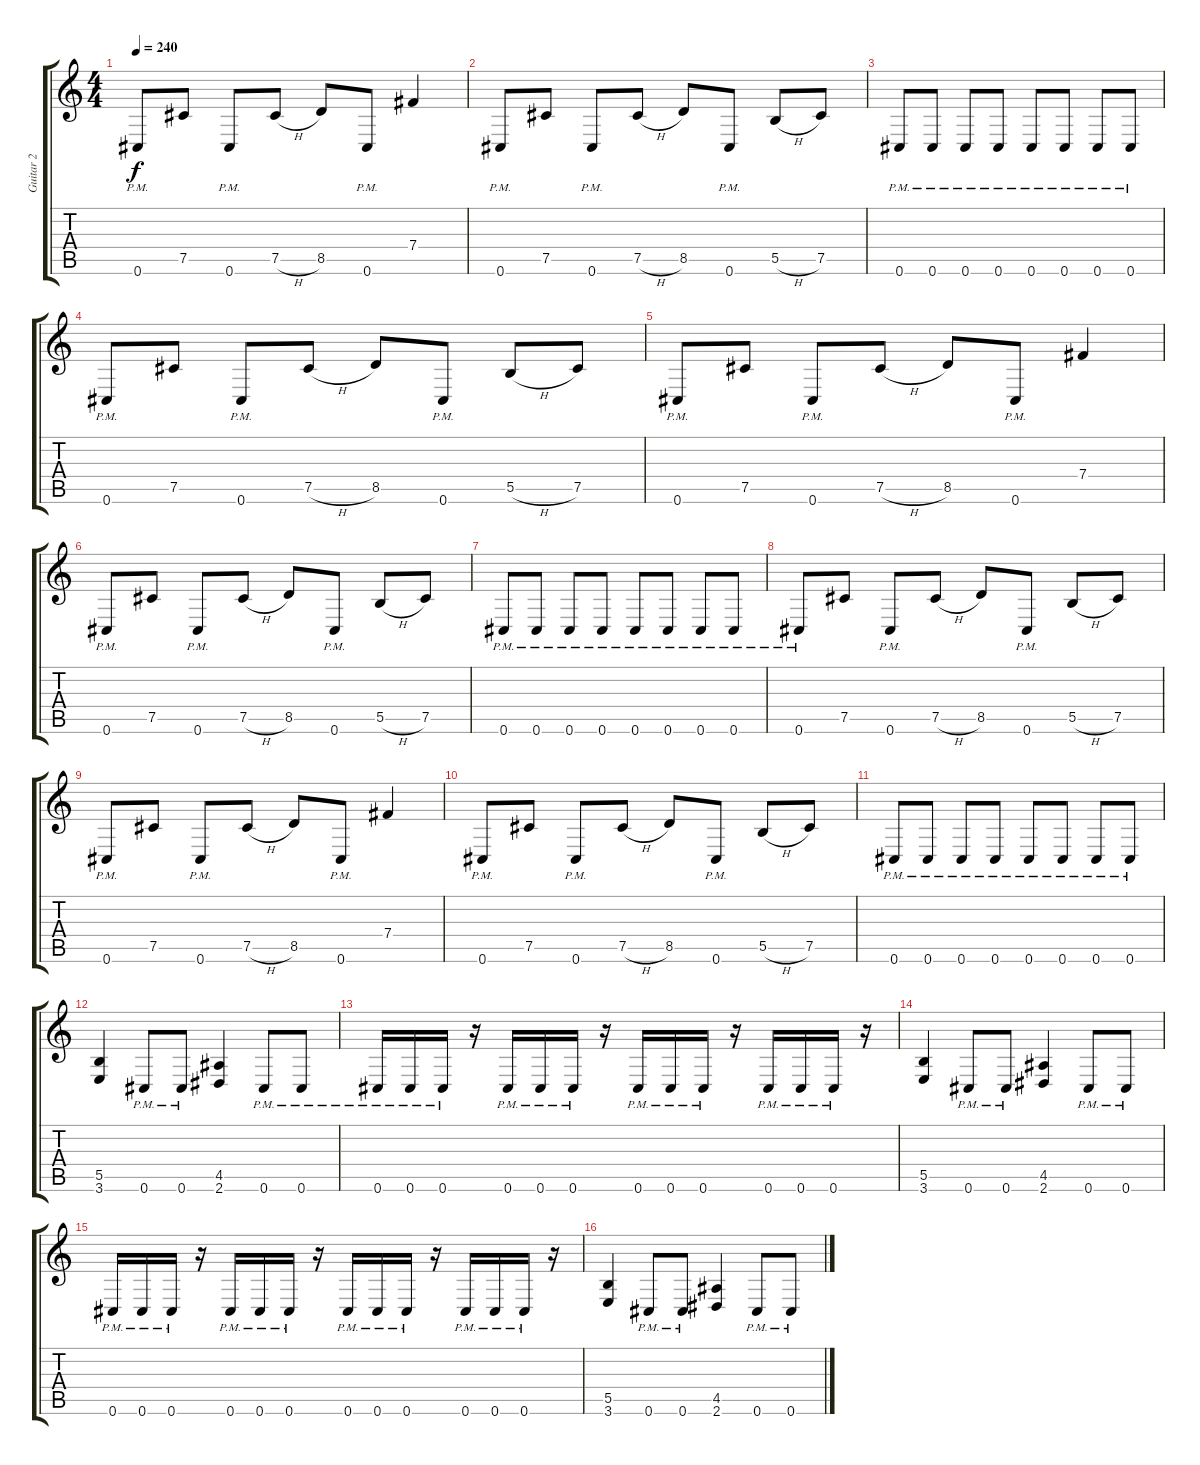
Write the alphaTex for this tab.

\track ("Guitar 2" "Guitar 2") {instrument distortionguitar}
\staff {score tabs}
\tuning (Db4 Ab3 E3 B2 Gb2 Db2) {hide}
\ts (4 4)
\tempo 240
\clef g2
\ks c
0.6{pm}.8{dy f} 7.5.8 0.6{pm}.8 7.5{h}.8 8.5.8 0.6{pm}.8 7.4.4 |
0.6{pm}.8 7.5.8 0.6{pm}.8 7.5{h}.8 8.5.8 0.6{pm}.8 5.5{h}.8 7.5.8 |
0.6{pm}.8 0.6{pm}.8 0.6{pm}.8 0.6{pm}.8 0.6{pm}.8 0.6{pm}.8 0.6{pm}.8 0.6{pm}.8 |
0.6{pm}.8 7.5.8 0.6{pm}.8 7.5{h}.8 8.5.8 0.6{pm}.8 5.5{h}.8 7.5.8 |
0.6{pm}.8 7.5.8 0.6{pm}.8 7.5{h}.8 8.5.8 0.6{pm}.8 7.4.4 |
0.6{pm}.8 7.5.8 0.6{pm}.8 7.5{h}.8 8.5.8 0.6{pm}.8 5.5{h}.8 7.5.8 |
0.6{pm}.8 0.6{pm}.8 0.6{pm}.8 0.6{pm}.8 0.6{pm}.8 0.6{pm}.8 0.6{pm}.8 0.6{pm}.8 |
0.6{pm}.8 7.5.8 0.6{pm}.8 7.5{h}.8 8.5.8 0.6{pm}.8 5.5{h}.8 7.5.8 |
0.6{pm}.8 7.5.8 0.6{pm}.8 7.5{h}.8 8.5.8 0.6{pm}.8 7.4.4 |
0.6{pm}.8 7.5.8 0.6{pm}.8 7.5{h}.8 8.5.8 0.6{pm}.8 5.5{h}.8 7.5.8 |
0.6{pm}.8 0.6{pm}.8 0.6{pm}.8 0.6{pm}.8 0.6{pm}.8 0.6{pm}.8 0.6{pm}.8 0.6{pm}.8 |
(5.5 3.6).4 0.6{pm}.8 0.6{pm}.8 (4.5 2.6).4 0.6{pm}.8 0.6{pm}.8 |
0.6{pm}.16 0.6{pm}.16 0.6{pm}.16 r.16 0.6{pm}.16 0.6{pm}.16 0.6{pm}.16 r.16 0.6{pm}.16 0.6{pm}.16 0.6{pm}.16 r.16 0.6{pm}.16 0.6{pm}.16 0.6{pm}.16 r.16 |
(5.5 3.6).4 0.6{pm}.8 0.6{pm}.8 (4.5 2.6).4 0.6{pm}.8 0.6{pm}.8 |
0.6{pm}.16 0.6{pm}.16 0.6{pm}.16 r.16 0.6{pm}.16 0.6{pm}.16 0.6{pm}.16 r.16 0.6{pm}.16 0.6{pm}.16 0.6{pm}.16 r.16 0.6{pm}.16 0.6{pm}.16 0.6{pm}.16 r.16 |
(5.5 3.6).4 0.6{pm}.8 0.6{pm}.8 (4.5 2.6).4 0.6{pm}.8 0.6{pm}.8
